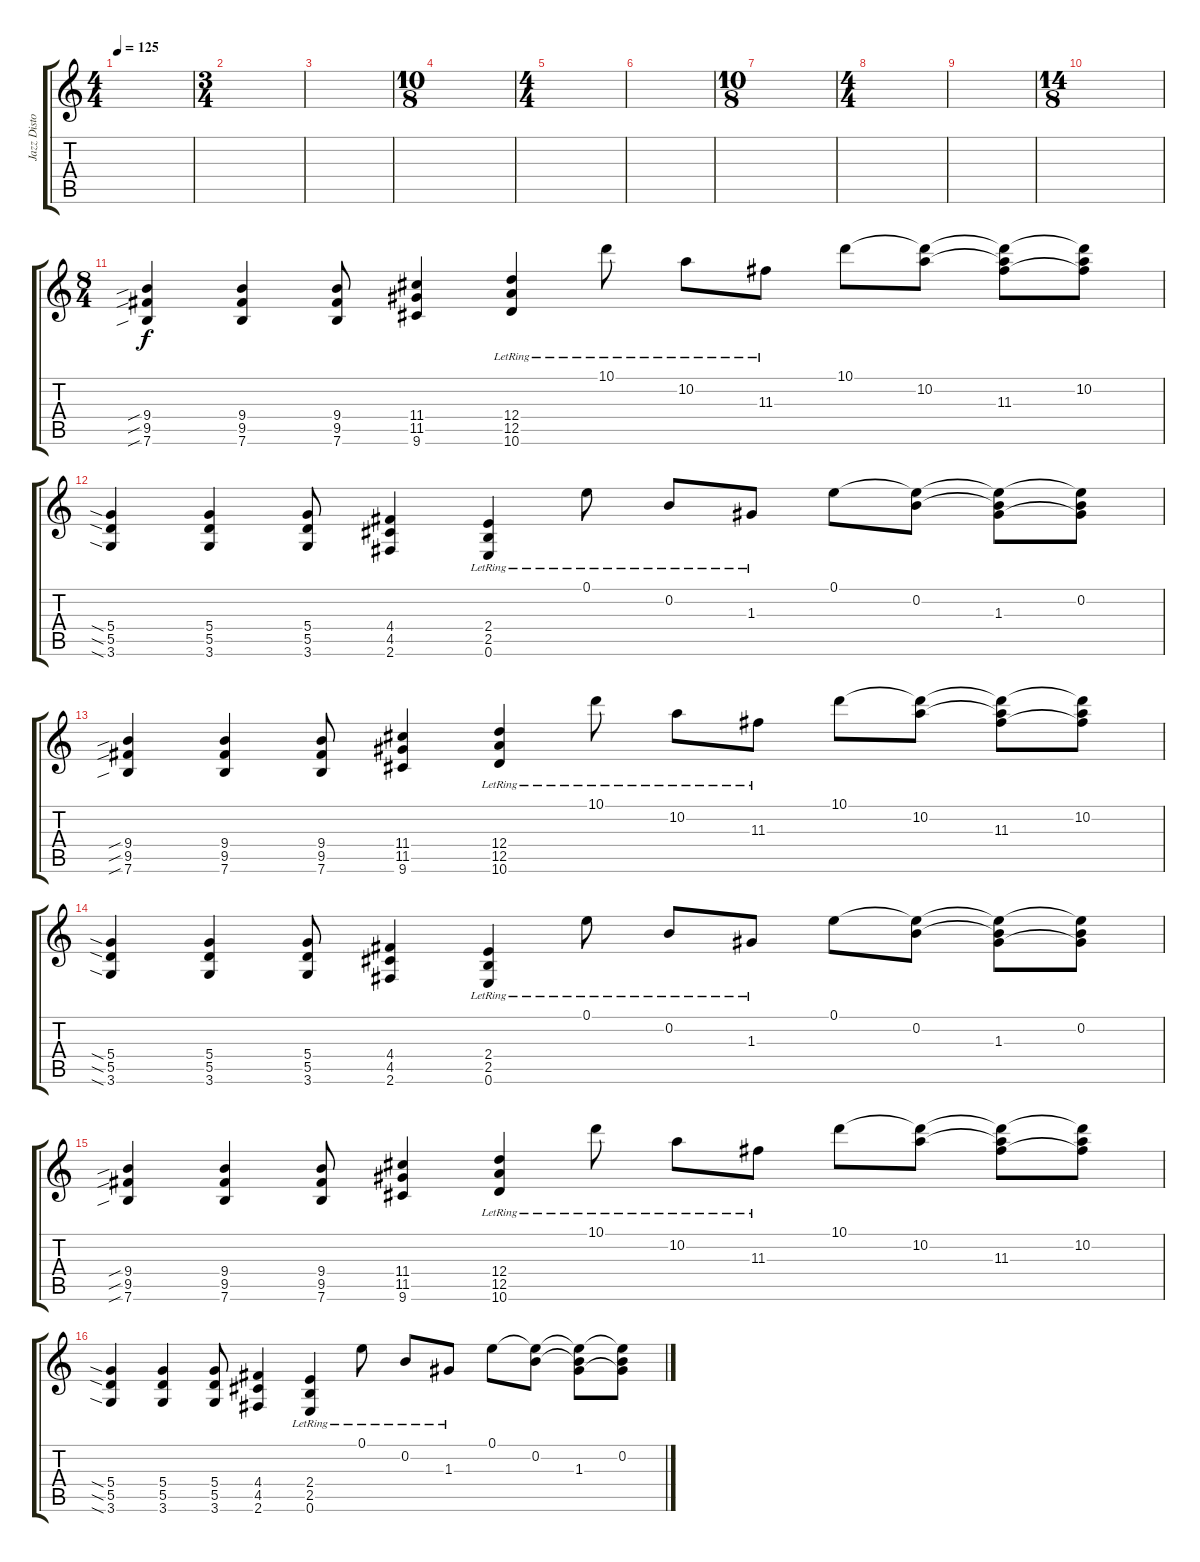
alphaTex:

\track ("Jazz Distortion" "Jazz Disto") {instrument overdrivenguitar}
\staff {score tabs}
\tuning (E4 B3 G3 D3 A2 E2) {hide}
\ts (4 4)
\tempo 125
\clef g2
\ks c
|
\ts (3 4)
|
|
\ts (10 8)
|
\ts (4 4)
|
|
\ts (10 8)
|
\ts (4 4)
|
|
\ts (14 8)
|
\ts (8 4)
(9.4{sib} 9.5{sib} 7.6{sib}).4{volume 10} (9.4 9.5 7.6).4 (9.4 9.5 7.6).8 (11.4 11.5 9.6).4 (12.4{lr} 12.5{lr} 10.6{lr}).4 10.1{lr}.8 10.2{lr}.8 11.3{lr}.8 10.1.8 (10.1{t} 10.2).8 (10.1{t} 10.2{t} 11.3).8 (10.1{t} 10.2 11.3{t}).8 |
(5.4{sia} 5.5{sia} 3.6{sia}).4 (5.4 5.5 3.6).4 (5.4 5.5 3.6).8 (4.4 4.5 2.6).4 (2.4{lr} 2.5{lr} 0.6{lr}).4 0.1{lr}.8 0.2{lr}.8 1.3{lr}.8 0.1.8 (0.1{t} 0.2).8 (0.1{t} 0.2{t} 1.3).8 (0.1{t} 0.2 1.3{t}).8 |
(9.4{sib} 9.5{sib} 7.6{sib}).4 (9.4 9.5 7.6).4 (9.4 9.5 7.6).8 (11.4 11.5 9.6).4 (12.4{lr} 12.5{lr} 10.6{lr}).4 10.1{lr}.8 10.2{lr}.8 11.3{lr}.8 10.1.8 (10.1{t} 10.2).8 (10.1{t} 10.2{t} 11.3).8 (10.1{t} 10.2 11.3{t}).8 |
(5.4{sia} 5.5{sia} 3.6{sia}).4 (5.4 5.5 3.6).4 (5.4 5.5 3.6).8 (4.4 4.5 2.6).4 (2.4{lr} 2.5{lr} 0.6{lr}).4 0.1{lr}.8 0.2{lr}.8 1.3{lr}.8 0.1.8 (0.1{t} 0.2).8 (0.1{t} 0.2{t} 1.3).8 (0.1{t} 0.2 1.3{t}).8 |
(9.4{sib} 9.5{sib} 7.6{sib}).4 (9.4 9.5 7.6).4 (9.4 9.5 7.6).8 (11.4 11.5 9.6).4 (12.4{lr} 12.5{lr} 10.6{lr}).4 10.1{lr}.8 10.2{lr}.8 11.3{lr}.8 10.1.8 (10.1{t} 10.2).8 (10.1{t} 10.2{t} 11.3).8 (10.1{t} 10.2 11.3{t}).8 |
(5.4{sia} 5.5{sia} 3.6{sia}).4 (5.4 5.5 3.6).4 (5.4 5.5 3.6).8 (4.4 4.5 2.6).4 (2.4{lr} 2.5{lr} 0.6{lr}).4 0.1{lr}.8 0.2{lr}.8 1.3{lr}.8 0.1.8 (0.1{t} 0.2).8 (0.1{t} 0.2{t} 1.3).8 (0.1{t} 0.2 1.3{t}).8
